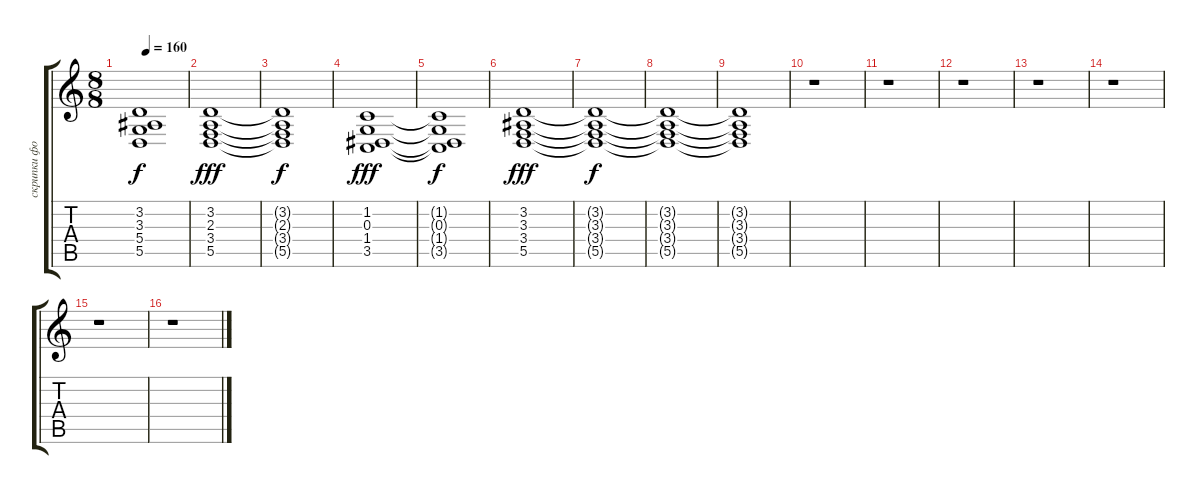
\track ("скрипки фон" "скрипки фо") {instrument synthstrings1}
\staff {score tabs}
\tuning (E4 B3 G3 D3 A2 E2) {hide}
\ts (8 8)
\tempo 160
\clef g2
\ks c
(3.2{t} 3.3{t} 5.4{t} 5.5{t}).1{dy f} |
(3.2 2.3 3.4 5.5).1{dy fff} |
(3.2{t} 2.3{t} 3.4{t} 5.5{t}).1{dy f} |
(1.2 0.3 1.4 3.5).1{dy fff} |
(1.2{t} 0.3{t} 1.4{t} 3.5{t}).1{dy f} |
(3.2 3.3 3.4 5.5).1{dy fff} |
(3.2{t} 3.3{t} 3.4{t} 5.5{t}).1{dy f} |
(3.2{t} 3.3{t} 3.4{t} 5.5{t}).1 |
(3.2{t} 3.3{t} 3.4{t} 5.5{t}).1 |
r.1 |
r.1 |
r.1 |
r.1 |
r.1 |
r.1 |
r.1
